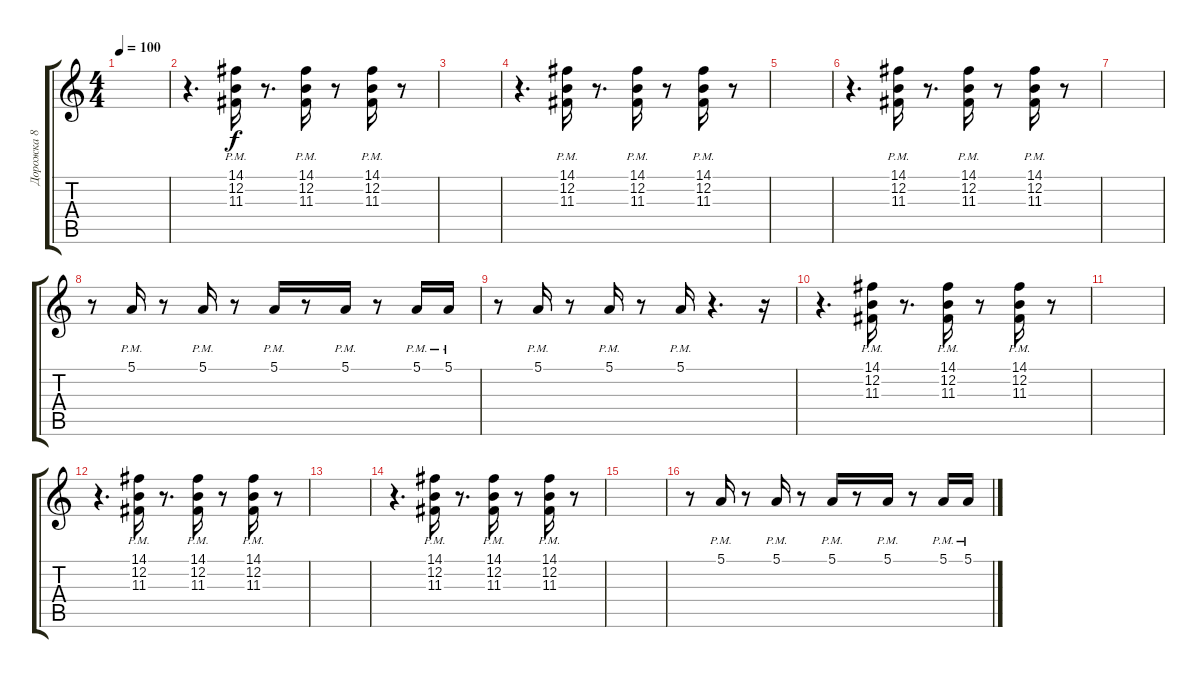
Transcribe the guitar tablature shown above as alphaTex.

\track ("Дорожка 8" "Дорожка 8") {instrument brightacousticpiano}
\staff {score tabs}
\tuning (E4 B3 G3 D3 A2 E2) {hide}
\ts (4 4)
\tempo 100
\clef g2
\ks c
|
r.4{d} (14.1{pm} 12.2{pm} 11.3{pm}).16 r.8{d} (14.1{pm} 12.2{pm} 11.3{pm}).16 r.8 (14.1{pm} 12.2{pm} 11.3{pm}).16 r.8 |
|
r.4{d} (14.1{pm} 12.2{pm} 11.3{pm}).16 r.8{d} (14.1{pm} 12.2{pm} 11.3{pm}).16 r.8 (14.1{pm} 12.2{pm} 11.3{pm}).16 r.8 |
|
r.4{d} (14.1{pm} 12.2{pm} 11.3{pm}).16 r.8{d} (14.1{pm} 12.2{pm} 11.3{pm}).16 r.8 (14.1{pm} 12.2{pm} 11.3{pm}).16 r.8 |
|
r.8 5.1{pm}.16 r.8 5.1{pm}.16 r.8 5.1{pm}.16 r.8 5.1{pm}.16 r.8 5.1{pm}.16 5.1{pm}.16 |
r.8 5.1{pm}.16 r.8 5.1{pm}.16 r.8 5.1{pm}.16 r.4{d} r.16 |
r.4{d} (14.1{pm} 12.2{pm} 11.3{pm}).16 r.8{d} (14.1{pm} 12.2{pm} 11.3{pm}).16 r.8 (14.1{pm} 12.2{pm} 11.3{pm}).16 r.8 |
|
r.4{d} (14.1{pm} 12.2{pm} 11.3{pm}).16 r.8{d} (14.1{pm} 12.2{pm} 11.3{pm}).16 r.8 (14.1{pm} 12.2{pm} 11.3{pm}).16 r.8 |
|
r.4{d} (14.1{pm} 12.2{pm} 11.3{pm}).16 r.8{d} (14.1{pm} 12.2{pm} 11.3{pm}).16 r.8 (14.1{pm} 12.2{pm} 11.3{pm}).16 r.8 |
|
r.8 5.1{pm}.16 r.8 5.1{pm}.16 r.8 5.1{pm}.16 r.8 5.1{pm}.16 r.8 5.1{pm}.16 5.1{pm}.16
